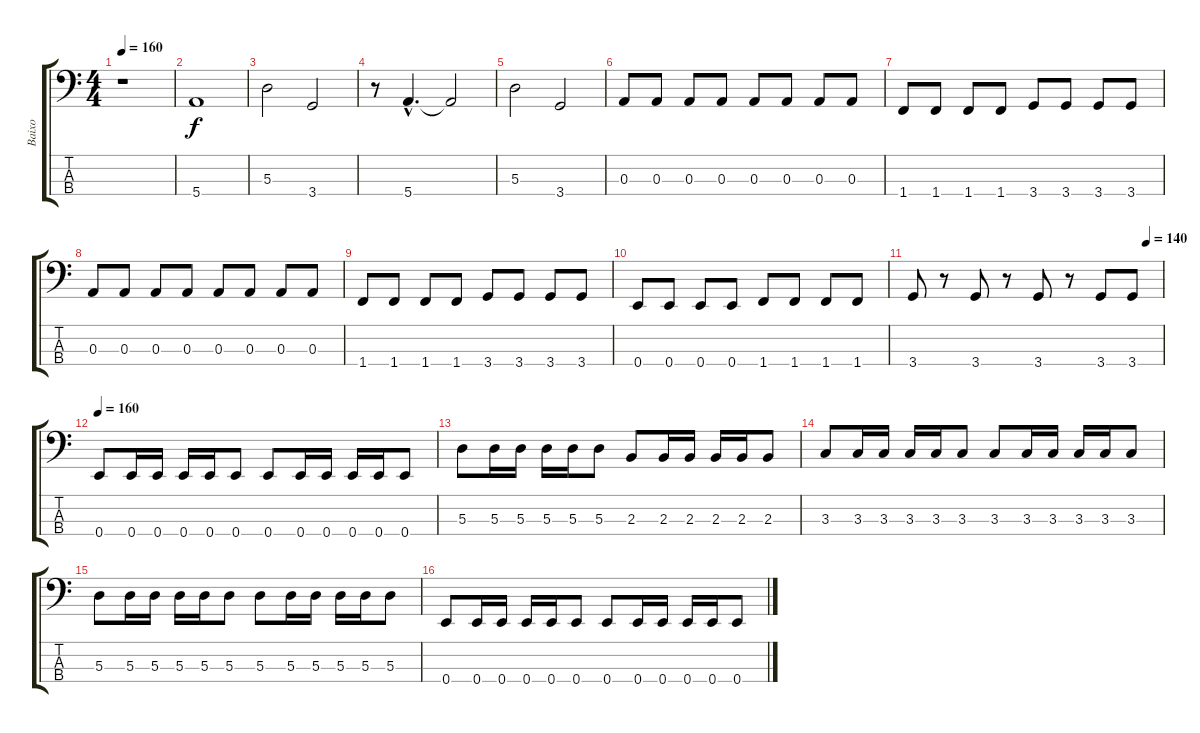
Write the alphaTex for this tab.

\track ("Baixo" "Baixo") {instrument electricbassfinger}
\staff {score tabs}
\tuning (G2 D2 A1 E1) {hide}
\ts (4 4)
\tempo 160
\tempo 100
\tempo 160
\clef f4
\ks c
r.1{dy f instrument electricbassfinger} |
5.4.1 |
5.3.2 3.4.2 |
r.8 5.4{hac}.4{d} 5.4{t}.2 |
5.3.2 3.4.2 |
0.3.8 0.3.8 0.3.8 0.3.8 0.3.8 0.3.8 0.3.8 0.3.8 |
1.4.8 1.4.8 1.4.8 1.4.8 3.4.8 3.4.8 3.4.8 3.4.8 |
0.3.8 0.3.8 0.3.8 0.3.8 0.3.8 0.3.8 0.3.8 0.3.8 |
1.4.8 1.4.8 1.4.8 1.4.8 3.4.8 3.4.8 3.4.8 3.4.8 |
0.4.8 0.4.8 0.4.8 0.4.8 1.4.8 1.4.8 1.4.8 1.4.8 |
\tempo (140 0.9375)
3.4.8 r.8 3.4.8 r.8 3.4.8 r.8 3.4.8 3.4.8 |
\tempo 160
0.4.8 0.4.16 0.4.16 0.4.16 0.4.16 0.4.8 0.4.8 0.4.16 0.4.16 0.4.16 0.4.16 0.4.8 |
5.3.8 5.3.16 5.3.16 5.3.16 5.3.16 5.3.8 2.3.8 2.3.16 2.3.16 2.3.16 2.3.16 2.3.8 |
3.3.8 3.3.16 3.3.16 3.3.16 3.3.16 3.3.8 3.3.8 3.3.16 3.3.16 3.3.16 3.3.16 3.3.8 |
5.3.8 5.3.16 5.3.16 5.3.16 5.3.16 5.3.8 5.3.8 5.3.16 5.3.16 5.3.16 5.3.16 5.3.8 |
0.4.8 0.4.16 0.4.16 0.4.16 0.4.16 0.4.8 0.4.8 0.4.16 0.4.16 0.4.16 0.4.16 0.4.8
